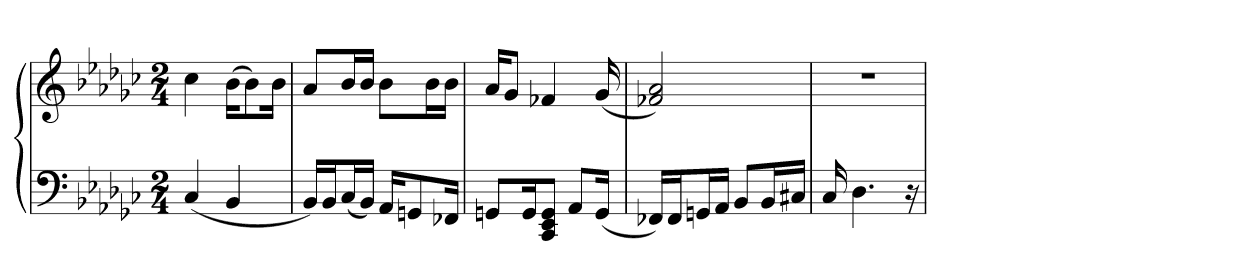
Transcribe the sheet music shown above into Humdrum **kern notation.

**kern	**kern
*part1	*part1
*staff2	*staff1
*clefF4	*clefG2
*k[b-e-a-d-g-c-]	*k[b-e-a-d-g-c-]
*M2/4	*M2/4
=1	=1
(4C-	4cc-
4BB-	(16b-\KL
.	8b-\)
.	16b-\Jk
=2	=2
16BB-/LL)	8a-/L
16BB-/J	.
(16C-/L	16b-/L
16BB-/JJ)	16b-/JJ
16AA-/KL	8b-\L
8GGn/	.
.	16b-\L
16FF-X/Jk	16b-\JJ
=3	=3
8GGn/L	16a-/KL
.	8g-/J
16GG/K	.
8CC-/ 8EE-/ 8GG/J	4f-X
8AA-/L	.
(16GG/Jk	(16g-
=4	=4
16FF-X/LL)	2f-X 2a-)
16FF-/J	.
16GGn/L	.
16AA-/JJ	.
8BB-/L	.
16BB-/L	.
16C#X/JJ	.
=5	=5
16C-	2r
4.D-	.
16r	.
=	=
*-	*-
